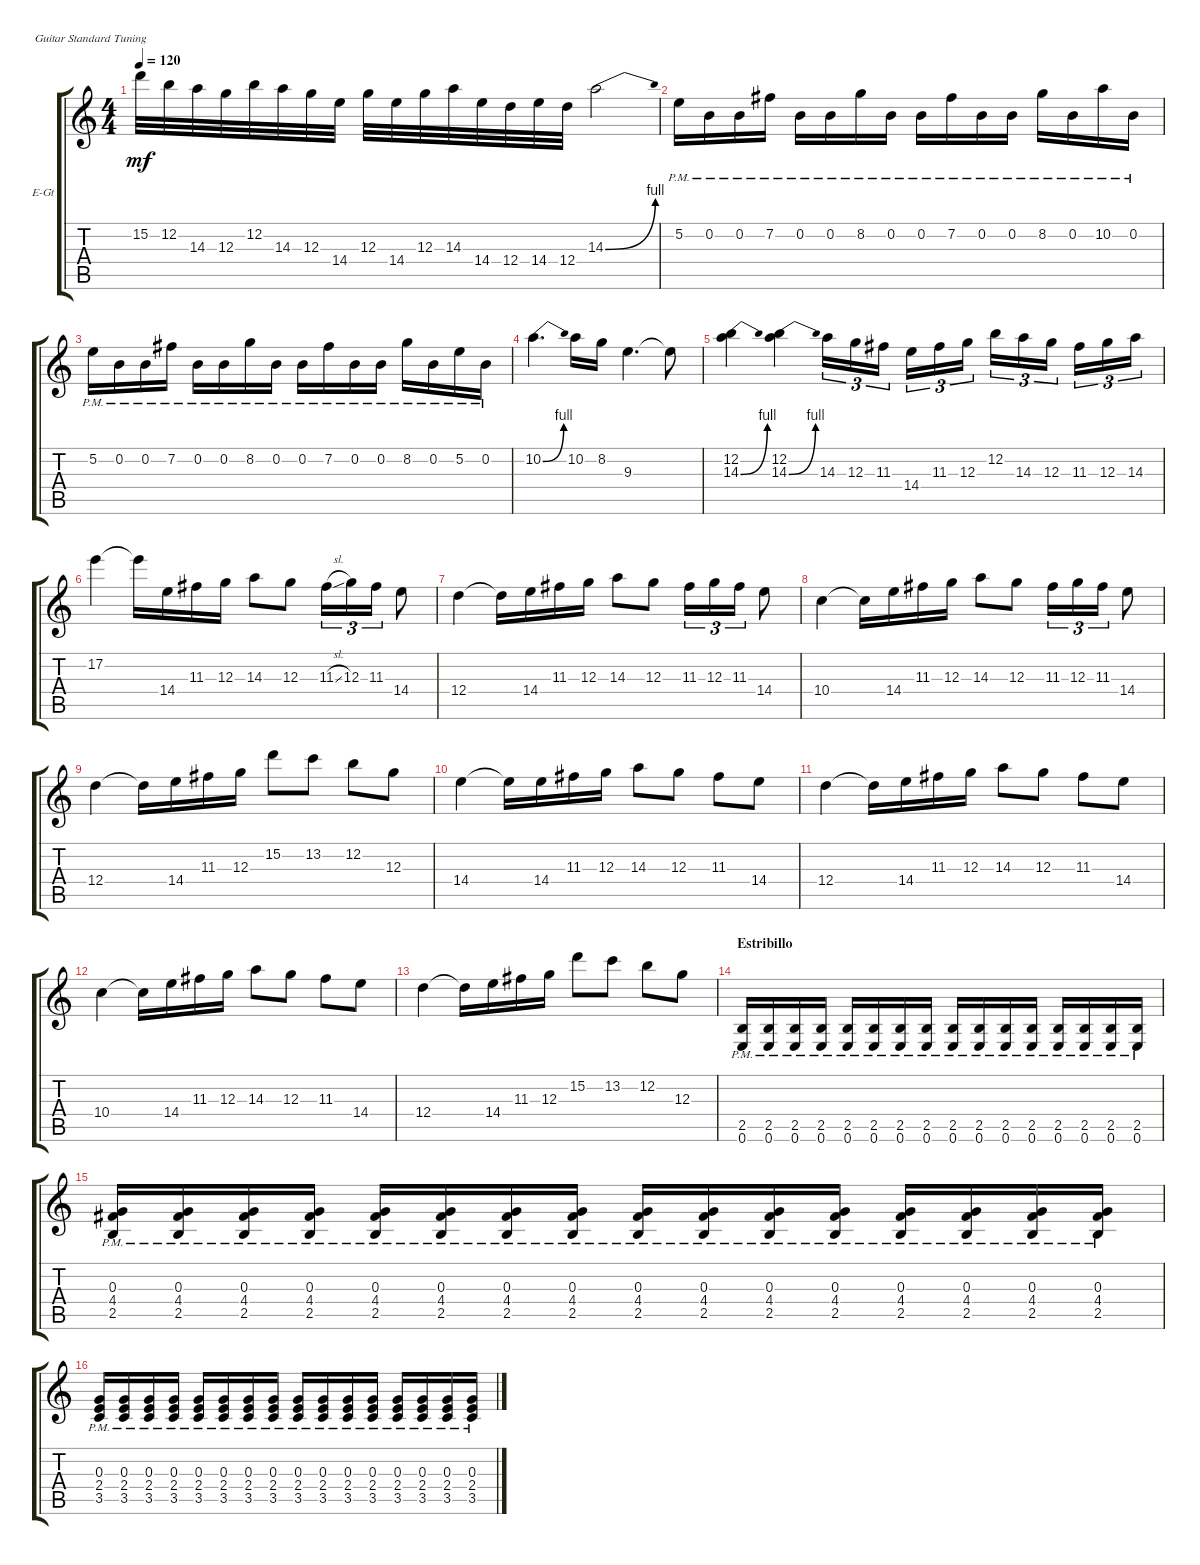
\bracketExtendMode groupsimilarinstruments
\firstSystemTrackNameOrientation horizontal
\otherSystemsTrackNameOrientation horizontal
\track ("Electric Guitar 1" "E-Gt") {instrument distortionguitar}
\staff {score tabs}
\tuning (E4 B3 G3 D3 A2 E2)
\ts (4 4)
\tempo 120
\clef g2
\ks c
15.2.32{dy mf} 12.2.32 14.3.32 12.3.32 12.2.32 14.3.32 12.3.32 14.4.32 12.3.32 14.4.32 12.3.32 14.3.32 14.4.32 12.4.32 14.4.32 12.4.32 14.3{be (bend 0 0 15 4)}.2 |
5.2{pm}.16 0.2{pm}.16 0.2{pm}.16 7.2{pm}.16 0.2{pm}.16 0.2{pm}.16 8.2{pm}.16 0.2{pm}.16 0.2{pm}.16 7.2{pm}.16 0.2{pm}.16 0.2{pm}.16 8.2{pm}.16 0.2{pm}.16 10.2{pm}.16 0.2{pm}.16 |
5.2{pm}.16 0.2{pm}.16 0.2{pm}.16 7.2{pm}.16 0.2{pm}.16 0.2{pm}.16 8.2{pm}.16 0.2{pm}.16 0.2{pm}.16 7.2{pm}.16 0.2{pm}.16 0.2{pm}.16 8.2{pm}.16 0.2{pm}.16 5.2{pm}.16 0.2{pm}.16 |
10.2{be (bend 0 0 15 4)}.4{d} 10.2.16 8.2.16 9.3.4{d} 9.3{t}.8 |
(14.3{be (bend 0 0 15 4)} 12.2).4 (14.3{be (bend 0 0 15 4)} 12.2).4 14.3.16{tu (3 2)} 12.3.16{tu (3 2)} 11.3.16{tu (3 2)} 14.4.16{tu (3 2)} 11.3.16{tu (3 2)} 12.3.16{tu (3 2)} 12.2.16{tu (3 2)} 14.3.16{tu (3 2)} 12.3.16{tu (3 2)} 11.3.16{tu (3 2)} 12.3.16{tu (3 2)} 14.3.16{tu (3 2)} |
17.2.4 17.2{t}.16 14.4.16 11.3.16 12.3.16 14.3.8 12.3.8 11.3{sl}.16{tu (3 2)} 12.3.16{tu (3 2)} 11.3.16{tu (3 2)} 14.4.8 |
12.4.4 12.4{t}.16 14.4.16 11.3.16 12.3.16 14.3.8 12.3.8 11.3.16{tu (3 2)} 12.3.16{tu (3 2)} 11.3.16{tu (3 2)} 14.4.8 |
10.4.4 10.4{t}.16 14.4.16 11.3.16 12.3.16 14.3.8 12.3.8 11.3.16{tu (3 2)} 12.3.16{tu (3 2)} 11.3.16{tu (3 2)} 14.4.8 |
12.4.4 12.4{t}.16 14.4.16 11.3.16 12.3.16 15.2.8 13.2.8 12.2.8 12.3.8 |
14.4.4 14.4{t}.16 14.4.16 11.3.16 12.3.16 14.3.8 12.3.8 11.3.8 14.4.8 |
12.4.4 12.4{t}.16 14.4.16 11.3.16 12.3.16 14.3.8 12.3.8 11.3.8 14.4.8 |
10.4.4 10.4{t}.16 14.4.16 11.3.16 12.3.16 14.3.8 12.3.8 11.3.8 14.4.8 |
12.4.4 12.4{t}.16 14.4.16 11.3.16 12.3.16 15.2.8 13.2.8 12.2.8 12.3.8 |
\section ("" "Estribillo")
(0.6{pm} 2.5{pm}).16 (0.6{pm} 2.5{pm}).16 (0.6{pm} 2.5{pm}).16 (0.6{pm} 2.5{pm}).16 (0.6{pm} 2.5{pm}).16 (0.6{pm} 2.5{pm}).16 (0.6{pm} 2.5{pm}).16 (0.6{pm} 2.5{pm}).16 (0.6{pm} 2.5{pm}).16 (0.6{pm} 2.5{pm}).16 (0.6{pm} 2.5{pm}).16 (0.6{pm} 2.5{pm}).16 (0.6{pm} 2.5{pm}).16 (0.6{pm} 2.5{pm}).16 (0.6{pm} 2.5{pm}).16 (0.6{pm} 2.5{pm}).16 |
(2.5{pm} 4.4{pm} 0.3{pm}).16 (2.5{pm} 4.4{pm} 0.3{pm}).16 (2.5{pm} 4.4{pm} 0.3{pm}).16 (2.5{pm} 4.4{pm} 0.3{pm}).16 (2.5{pm} 4.4{pm} 0.3{pm}).16 (2.5{pm} 4.4{pm} 0.3{pm}).16 (2.5{pm} 4.4{pm} 0.3{pm}).16 (2.5{pm} 4.4{pm} 0.3{pm}).16 (2.5{pm} 4.4{pm} 0.3{pm}).16 (2.5{pm} 4.4{pm} 0.3{pm}).16 (2.5{pm} 4.4{pm} 0.3{pm}).16 (2.5{pm} 4.4{pm} 0.3{pm}).16 (2.5{pm} 4.4{pm} 0.3{pm}).16 (2.5{pm} 4.4{pm} 0.3{pm}).16 (2.5{pm} 4.4{pm} 0.3{pm}).16 (2.5{pm} 4.4{pm} 0.3{pm}).16 |
(3.5{pm} 2.4{pm} 0.3{pm}).16 (3.5{pm} 2.4{pm} 0.3{pm}).16 (3.5{pm} 2.4{pm} 0.3{pm}).16 (3.5{pm} 2.4{pm} 0.3{pm}).16 (3.5{pm} 2.4{pm} 0.3{pm}).16 (3.5{pm} 2.4{pm} 0.3{pm}).16 (3.5{pm} 2.4{pm} 0.3{pm}).16 (3.5{pm} 2.4{pm} 0.3{pm}).16 (3.5{pm} 2.4{pm} 0.3{pm}).16 (3.5{pm} 2.4{pm} 0.3{pm}).16 (3.5{pm} 2.4{pm} 0.3{pm}).16 (3.5{pm} 2.4{pm} 0.3{pm}).16 (3.5{pm} 2.4{pm} 0.3{pm}).16 (3.5{pm} 2.4{pm} 0.3{pm}).16 (3.5{pm} 2.4{pm} 0.3{pm}).16 (3.5{pm} 2.4{pm} 0.3{pm}).16
